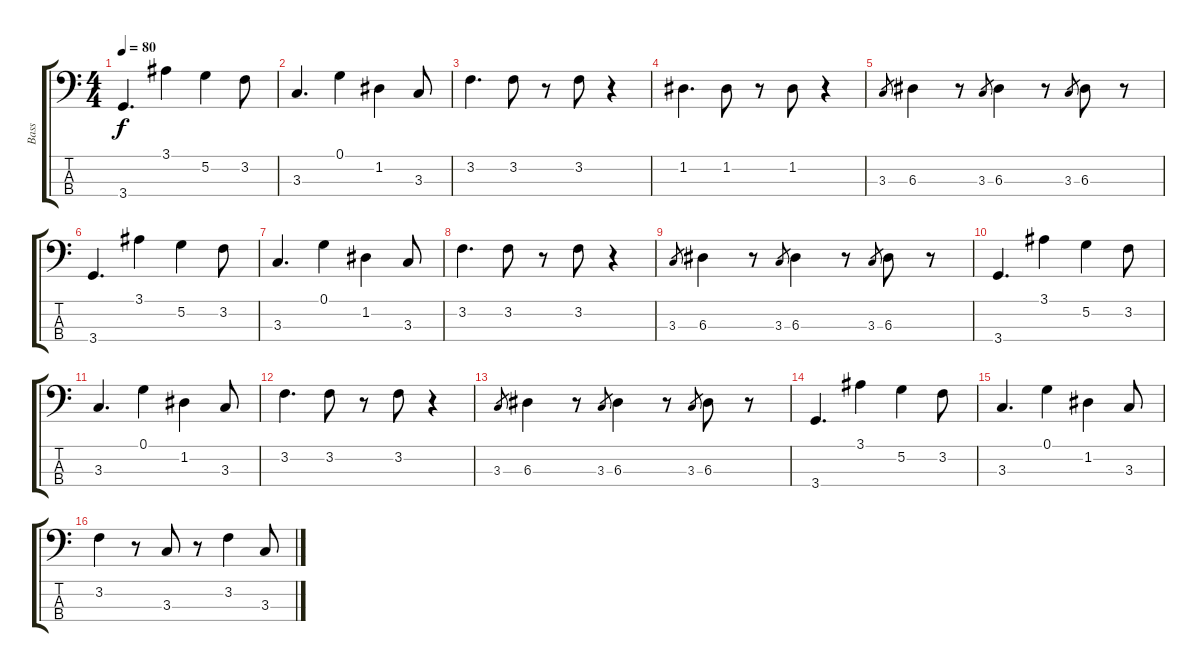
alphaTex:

\track ("Bass" "Bass") {instrument electricbassfinger}
\staff {score tabs}
\tuning (G2 D2 A1 E1) {hide}
\ts (4 4)
\tempo 80
\clef f4
\ks c
3.4.4{d dy f} 3.1.4 5.2.4 3.2.8 |
3.3.4{d} 0.1.4 1.2.4 3.3.8 |
3.2.4{d} 3.2.8 r.8 3.2.8 r.4 |
1.2.4{d} 1.2.8 r.8 1.2.8 r.4 |
3.3.8{gr} 6.3.4 r.8 3.3.8{gr} 6.3.4 r.8 3.3.8{gr} 6.3.8 r.8 |
3.4.4{d} 3.1.4 5.2.4 3.2.8 |
3.3.4{d} 0.1.4 1.2.4 3.3.8 |
3.2.4{d} 3.2.8 r.8 3.2.8 r.4 |
3.3.8{gr} 6.3.4 r.8 3.3.8{gr} 6.3.4 r.8 3.3.8{gr} 6.3.8 r.8 |
3.4.4{d} 3.1.4 5.2.4 3.2.8 |
3.3.4{d} 0.1.4 1.2.4 3.3.8 |
3.2.4{d} 3.2.8 r.8 3.2.8 r.4 |
3.3.8{gr} 6.3.4 r.8 3.3.8{gr} 6.3.4 r.8 3.3.8{gr} 6.3.8 r.8 |
3.4.4{d} 3.1.4 5.2.4 3.2.8 |
3.3.4{d} 0.1.4 1.2.4 3.3.8 |
3.2.4 r.8 3.3.8 r.8 3.2.4 3.3.8
